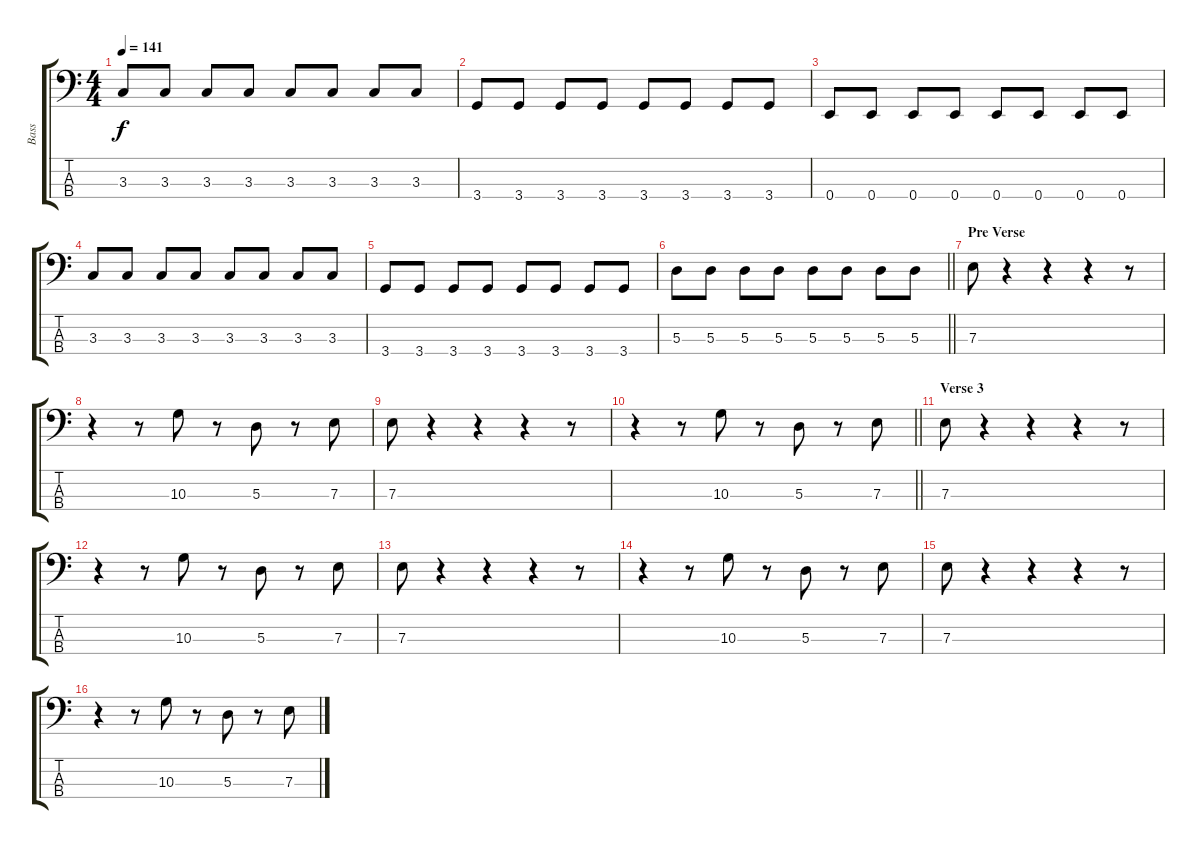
\track ("Bass" "Bass") {instrument electricbassfinger}
\staff {score tabs}
\tuning (G2 D2 A1 E1) {hide}
\ts (4 4)
\tempo 141
\clef f4
\ks c
3.3.8{dy f} 3.3.8 3.3.8 3.3.8 3.3.8 3.3.8 3.3.8 3.3.8 |
3.4.8 3.4.8 3.4.8 3.4.8 3.4.8 3.4.8 3.4.8 3.4.8 |
0.4.8 0.4.8 0.4.8 0.4.8 0.4.8 0.4.8 0.4.8 0.4.8 |
3.3.8 3.3.8 3.3.8 3.3.8 3.3.8 3.3.8 3.3.8 3.3.8 |
3.4.8 3.4.8 3.4.8 3.4.8 3.4.8 3.4.8 3.4.8 3.4.8 |
\barLineRight lightlight
5.3.8 5.3.8 5.3.8 5.3.8 5.3.8 5.3.8 5.3.8 5.3.8 |
\section ("" "Pre Verse")
7.3.8 r.4 r.4 r.4 r.8 |
r.4 r.8 10.3.8 r.8 5.3.8 r.8 7.3.8 |
7.3.8 r.4 r.4 r.4 r.8 |
\barLineRight lightlight
r.4 r.8 10.3.8 r.8 5.3.8 r.8 7.3.8 |
\section ("" "Verse 3")
7.3.8 r.4 r.4 r.4 r.8 |
r.4 r.8 10.3.8 r.8 5.3.8 r.8 7.3.8 |
7.3.8 r.4 r.4 r.4 r.8 |
r.4 r.8 10.3.8 r.8 5.3.8 r.8 7.3.8 |
7.3.8 r.4 r.4 r.4 r.8 |
r.4 r.8 10.3.8 r.8 5.3.8 r.8 7.3.8
